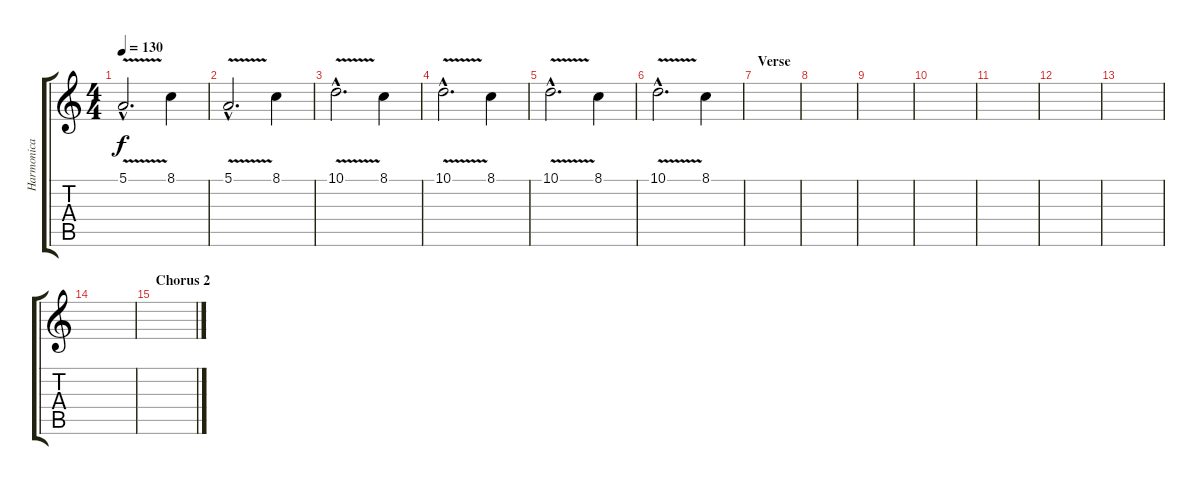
\track ("Harmonica" "Harmonica") {instrument harmonica}
\staff {score tabs}
\tuning (E4 B3 G3 D3 A2 E2) {hide}
\ts (4 4)
\tempo 130
\clef g2
\ks c
5.1{v hac}.2{d dy f} 8.1.4 |
5.1{v hac}.2{d} 8.1.4 |
10.1{v hac}.2{d} 8.1.4 |
10.1{v hac}.2{d} 8.1.4 |
10.1{v hac}.2{d} 8.1.4 |
10.1{v hac}.2{d} 8.1.4 |
\section ("" "Verse")
|
|
|
|
|
|
|
|
\section ("" "Chorus 2")
